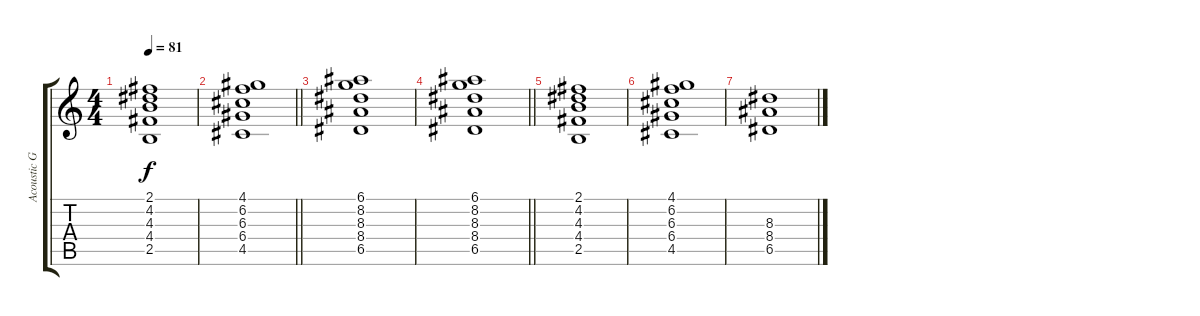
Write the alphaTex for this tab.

\track ("Acoustic Guitar " "Acoustic G") {instrument acousticguitarsteel}
\staff {score tabs}
\tuning (E4 B3 G3 D3 A2 E2) {hide}
\ts (4 4)
\tempo 81
\clef g2
\ks c
(2.1 4.2 4.3 4.4 2.5).1{dy f} |
\barLineRight lightlight
(4.1 6.2 6.3 6.4 4.5).1 |
(6.1 8.2 8.3 8.4 6.5).1 |
\barLineRight lightlight
(6.1 8.2 8.3 8.4 6.5).1 |
(2.1 4.2 4.3 4.4 2.5).1 |
(4.1 6.2 6.3 6.4 4.5).1 |
(8.3 8.4 6.5).1
